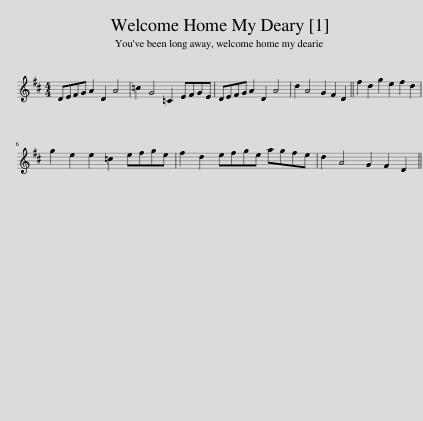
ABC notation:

X:1
L:1/8
M:4/4
I:linebreak $
K:D
V:1 treble
V:1
 DEFG A2 D2 A4 | =c2 G4 =C2 EFGE | DEFG A2 D2 A4 | d2 A4 G2 F2 D2 || f2 d2 g2 e2 f2 d2 |$ %5
 g2 e2 e2 =c2 efge | f2 d2 efge agfe | d2 A4 G2 F2 D2 || %8
